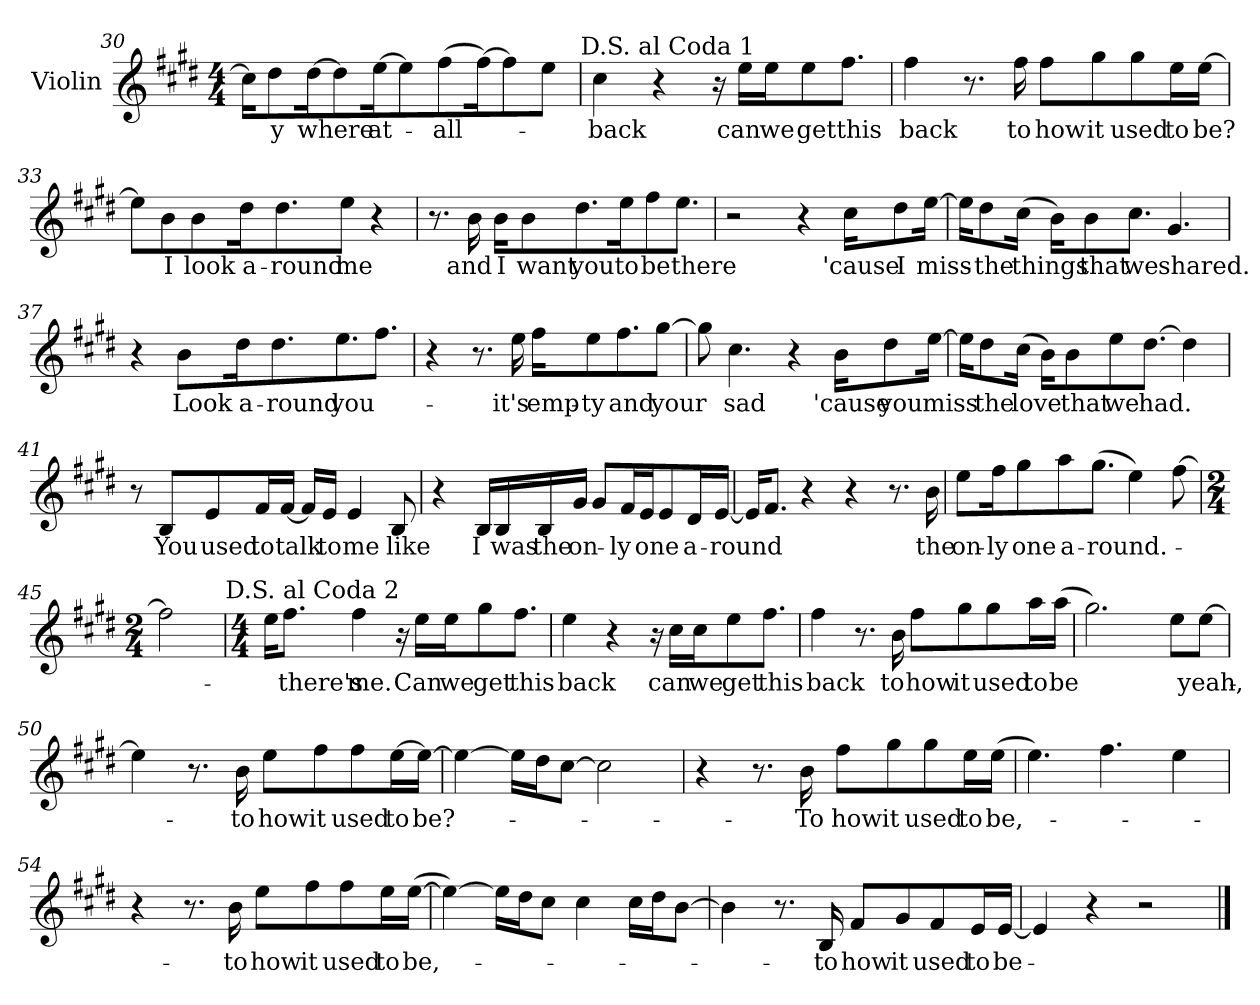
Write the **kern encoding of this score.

**kern	**text
*part1	*part1
*staff1	*staff1
*I"Violin	*
*I'Vln	*
*clefG2	*
*k[f#c#g#d#]	*
*E:	*
*M4/4	*
=30	=30
16cc#\KL]	.
8dd#\	-y
[16dd#\K	where
8dd#\]	.
[16ee\K	at-
8ee\]	.
(8ff#\	-all-
[16ff#\K)	.
8ff#\]	.
8ee\J	.
!LO:TX:a:t=D.S. al Coda 1	!
!!LO:LB:g=z
=31	=31
4cc#\	-back
4r	.
16r	.
16ee\LL	can
16ee\J	we
8ee\	get
8.ff#\J	this
=32	=32
4ff#\	back
8.r	.
16ff#\	to
8ff#\L	how
8gg#\	it
8gg#\	used
16ee\L	to
[16ee\JJ	be?
=33	=33
8ee\L]	.
8b\	I
8b\	look
16dd#\K	a-
8.dd#\	-round
8ee\J	me
4r	.
!!LO:LB:g=z
=34	=34
8.r	.
16b\	and
16b\KL	I
8b\	want
8.dd#\	you
16ee\K	to
8ff#\	be
8.ee\J	there
=35	=35
2r	.
4r	.
16cc#\KL	'cause
8dd#\	I
[16ee\Jk	miss-
=36	=36
16ee\KL]	.
8dd#\	-the
(16cc#\Jk	things
16b\KL)	.
8b\	that
8.cc#\J	we
4.g#/	shared.
!!LO:LB:g=z
=37	=37
4r	.
8b\L	Look
16dd#\K	a-
8.dd#\	-round
8.ee\	you-
8.ff#\J	.
=38	=38
4r	.
8.r	.
16ee\	-it's
16ff#\KL	emp-
8ee\	-ty
8.ff#\	and
[8gg#\J	your
=39	=39
8gg#\]	.
4.cc#\	sad
4r	.
16b\KL	'cause
8dd#\	you
[16ee\Jk	miss
!!LO:LB:g=z
=40	=40
16ee\KL]	.
8dd#\	the
(16cc#\Jk	love
16b\KL)	.
8b\	that
8ee\	we
[8.dd#\J	had.
4dd#\]	.
=41	=41
8r	.
8B/L	You
8e/	used
16f#/L	to
[16f#/JJ	talk
16f#/LL]	.
16e/JJ	to
4e/	me
8B/	like
!!LO:LB:g=z
=42	=42
4r	.
16B/LL	I
16B/	was
16B/	the
16g#/JJ	on-
8g#/L	.
16f#/L	-ly
16e/J	one
8e/	.
16d#/L	a-
[16e/JJ	-round
=43	=43
16e/KL]	.
8.f#/J	.
4r	.
4r	.
8.r	.
16b\	the
=44	=44
8ee\L	on-
16ff#\K	-ly
8gg#\	one
8aa\	a-
(8.gg#\J	-round.-
4ee\)	.
[8ff#\	.
=45	=45
*M2/4	*
2ff#\]	.
!LO:TX:a:t=D.S. al Coda 2	!
!!LO:LB:g=z
=46	=46
*M4/4	*
16ee\KL	.
8.ff#\J	-there's
4ff#\	me.
16r	.
16ee\LL	Can
16ee\J	we
8gg#\	get
8.ff#\J	this
=47	=47
4ee\	back
4r	.
16r	.
16cc#\LL	can
16cc#\J	we
8ee\	get
8.ff#\J	this
!!LO:LB:g=z
=48	=48
4ff#\	back
8.r	.
16b\	to
8ff#\L	how
8gg#\	it
8gg#\	used
16aa\L	to
(16aa\JJ	be
=49	=49
2.gg#\)	.
8ee\L	.
[8ee\J	yeah,-
=50	=50
4ee\]	.
8.r	.
16b\	-to
8ee\L	how
8ff#\	it
8ff#\	used
[16ee\L	to
16ee\JJ_	be?-
=51	=51
4ee\_	.
16ee\LL]	.
16dd#\J	.
[8cc#\J	.
2cc#\]	.
!!LO:PB:g=z
=52	=52
4r	.
8.r	.
16b\	-To
8ff#\L	how
8gg#\	it
8gg#\	used
16ee\L	to
(16ee\JJ	be,-
=53	=53
4.ee\)	.
4.ff#\	.
4ee\	.
=54	=54
4r	.
8.r	.
16b\	-to
8ee\L	how
8ff#\	it
8ff#\	used
16ee\L	to
([16ee\JJ	be,-
=55	=55
4ee\_)	.
16ee\LL]	.
16dd#\J	.
8cc#\J	.
4cc#\	.
16cc#\LL	.
16dd#\J	.
[8b\J	.
!!LO:LB:g=z
=56	=56
4b\]	.
8.r	.
16B/	-to
8f#/L	how
8g#/	it
8f#/	used
16e/L	to
[16e/JJ	be-
=57	=57
4e/]	.
4r	.
2r	.
==	==
*-	*-
